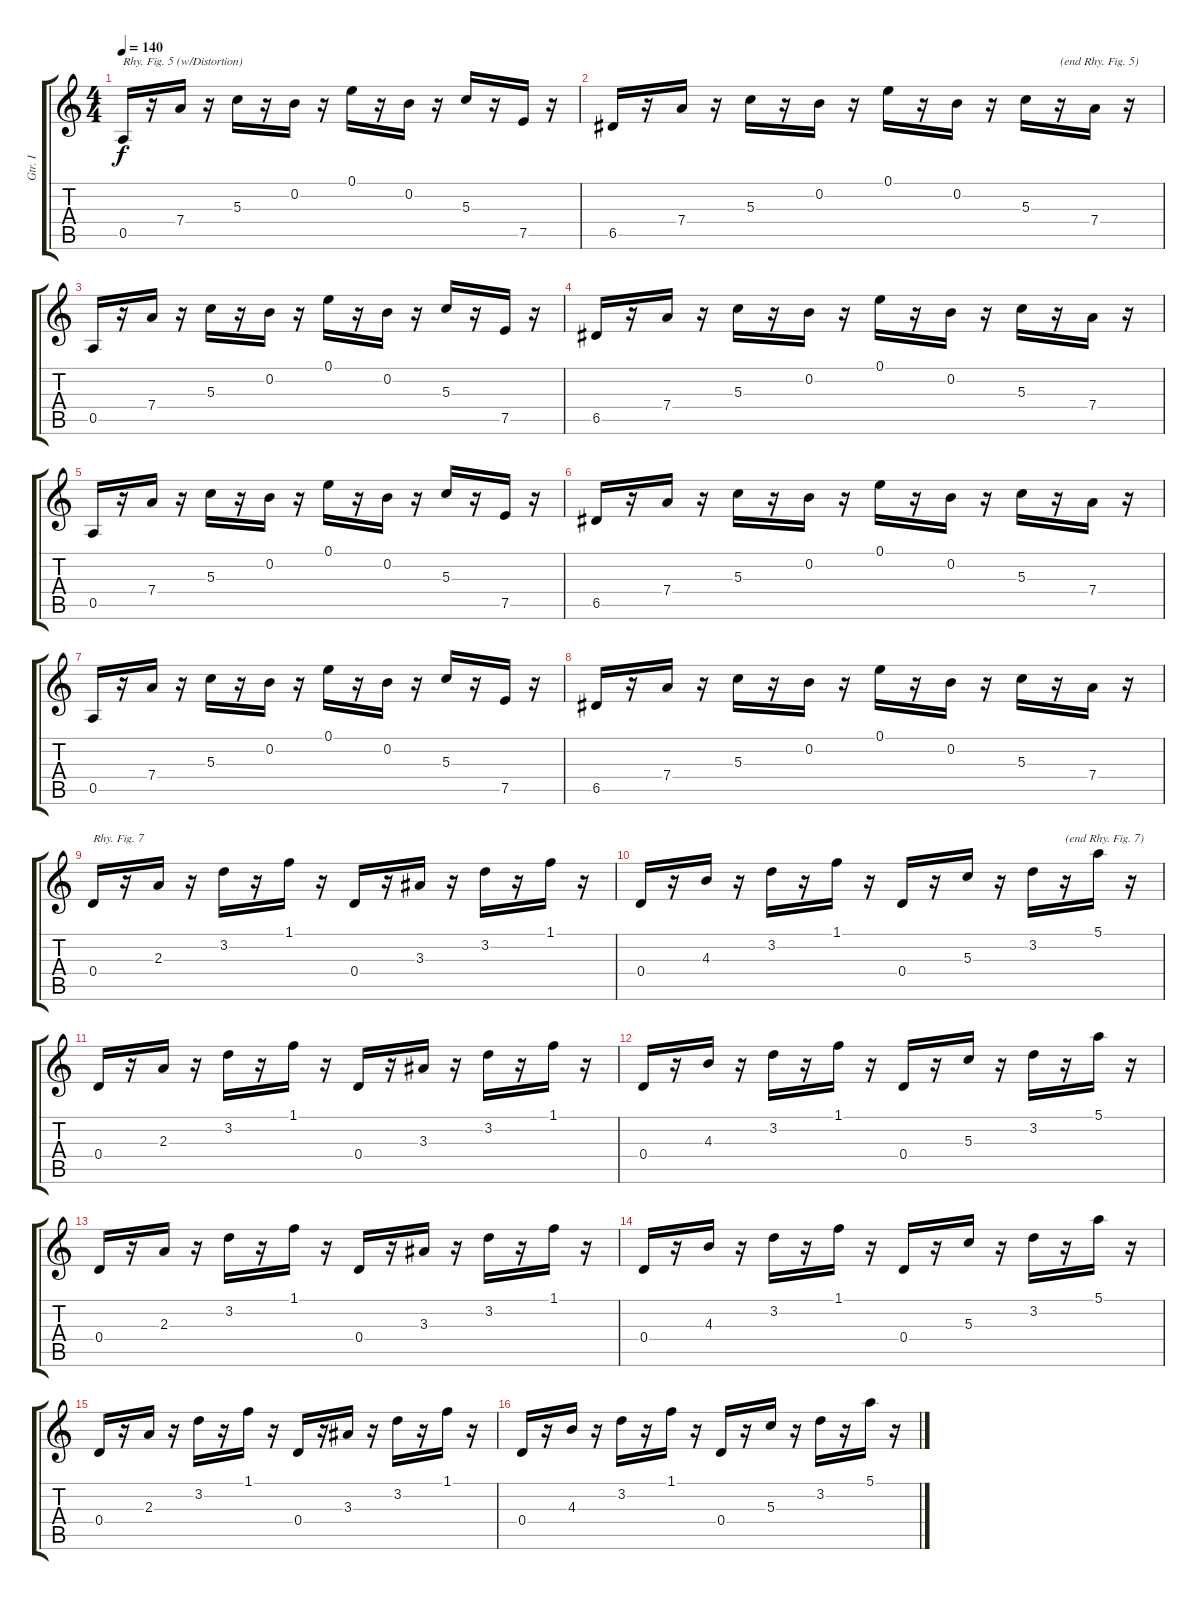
\track ("Gtr. I" "Gtr. I") {instrument acousticguitarsteel}
\staff {score tabs}
\tuning (E4 B3 G3 D3 A2 E2) {hide}
\ts (4 4)
\tempo 140
\clef g2
\ks c
0.5.16{txt "Rhy. Fig. 5 (w/Distortion)" dy f instrument overdrivenguitar} r.16 7.4.16 r.16 5.3.16 r.16 0.2.16 r.16 0.1.16 r.16 0.2.16 r.16 5.3.16 r.16 7.5.16 r.16 |
6.5.16 r.16 7.4.16 r.16 5.3.16 r.16 0.2.16 r.16 0.1.16 r.16 0.2.16 r.16 5.3.16 r.16{txt "(end Rhy. Fig. 5)"} 7.4.16 r.16 |
0.5.16 r.16 7.4.16 r.16 5.3.16 r.16 0.2.16 r.16 0.1.16 r.16 0.2.16 r.16 5.3.16 r.16 7.5.16 r.16 |
6.5.16 r.16 7.4.16 r.16 5.3.16 r.16 0.2.16 r.16 0.1.16 r.16 0.2.16 r.16 5.3.16 r.16 7.4.16 r.16 |
0.5.16 r.16 7.4.16 r.16 5.3.16 r.16 0.2.16 r.16 0.1.16 r.16 0.2.16 r.16 5.3.16 r.16 7.5.16 r.16 |
6.5.16 r.16 7.4.16 r.16 5.3.16 r.16 0.2.16 r.16 0.1.16 r.16 0.2.16 r.16 5.3.16 r.16 7.4.16 r.16 |
0.5.16 r.16 7.4.16 r.16 5.3.16 r.16 0.2.16 r.16 0.1.16 r.16 0.2.16 r.16 5.3.16 r.16 7.5.16 r.16 |
6.5.16 r.16 7.4.16 r.16 5.3.16 r.16 0.2.16 r.16 0.1.16 r.16 0.2.16 r.16 5.3.16 r.16 7.4.16 r.16 |
0.4.16{txt "Rhy. Fig. 7"} r.16 2.3.16 r.16 3.2.16 r.16 1.1.16 r.16 0.4.16 r.16 3.3.16 r.16 3.2.16 r.16 1.1.16 r.16 |
0.4.16 r.16 4.3.16 r.16 3.2.16 r.16 1.1.16 r.16 0.4.16 r.16 5.3.16 r.16 3.2.16 r.16{txt "(end Rhy. Fig. 7)"} 5.1.16 r.16 |
0.4.16 r.16 2.3.16 r.16 3.2.16 r.16 1.1.16 r.16 0.4.16 r.16 3.3.16 r.16 3.2.16 r.16 1.1.16 r.16 |
0.4.16 r.16 4.3.16 r.16 3.2.16 r.16 1.1.16 r.16 0.4.16 r.16 5.3.16 r.16 3.2.16 r.16 5.1.16 r.16 |
0.4.16 r.16 2.3.16 r.16 3.2.16 r.16 1.1.16 r.16 0.4.16 r.16 3.3.16 r.16 3.2.16 r.16 1.1.16 r.16 |
0.4.16 r.16 4.3.16 r.16 3.2.16 r.16 1.1.16 r.16 0.4.16 r.16 5.3.16 r.16 3.2.16 r.16 5.1.16 r.16 |
0.4.16 r.16 2.3.16 r.16 3.2.16 r.16 1.1.16 r.16 0.4.16 r.16 3.3.16 r.16 3.2.16 r.16 1.1.16 r.16 |
0.4.16 r.16 4.3.16 r.16 3.2.16 r.16 1.1.16 r.16 0.4.16 r.16 5.3.16 r.16 3.2.16 r.16 5.1.16 r.16
